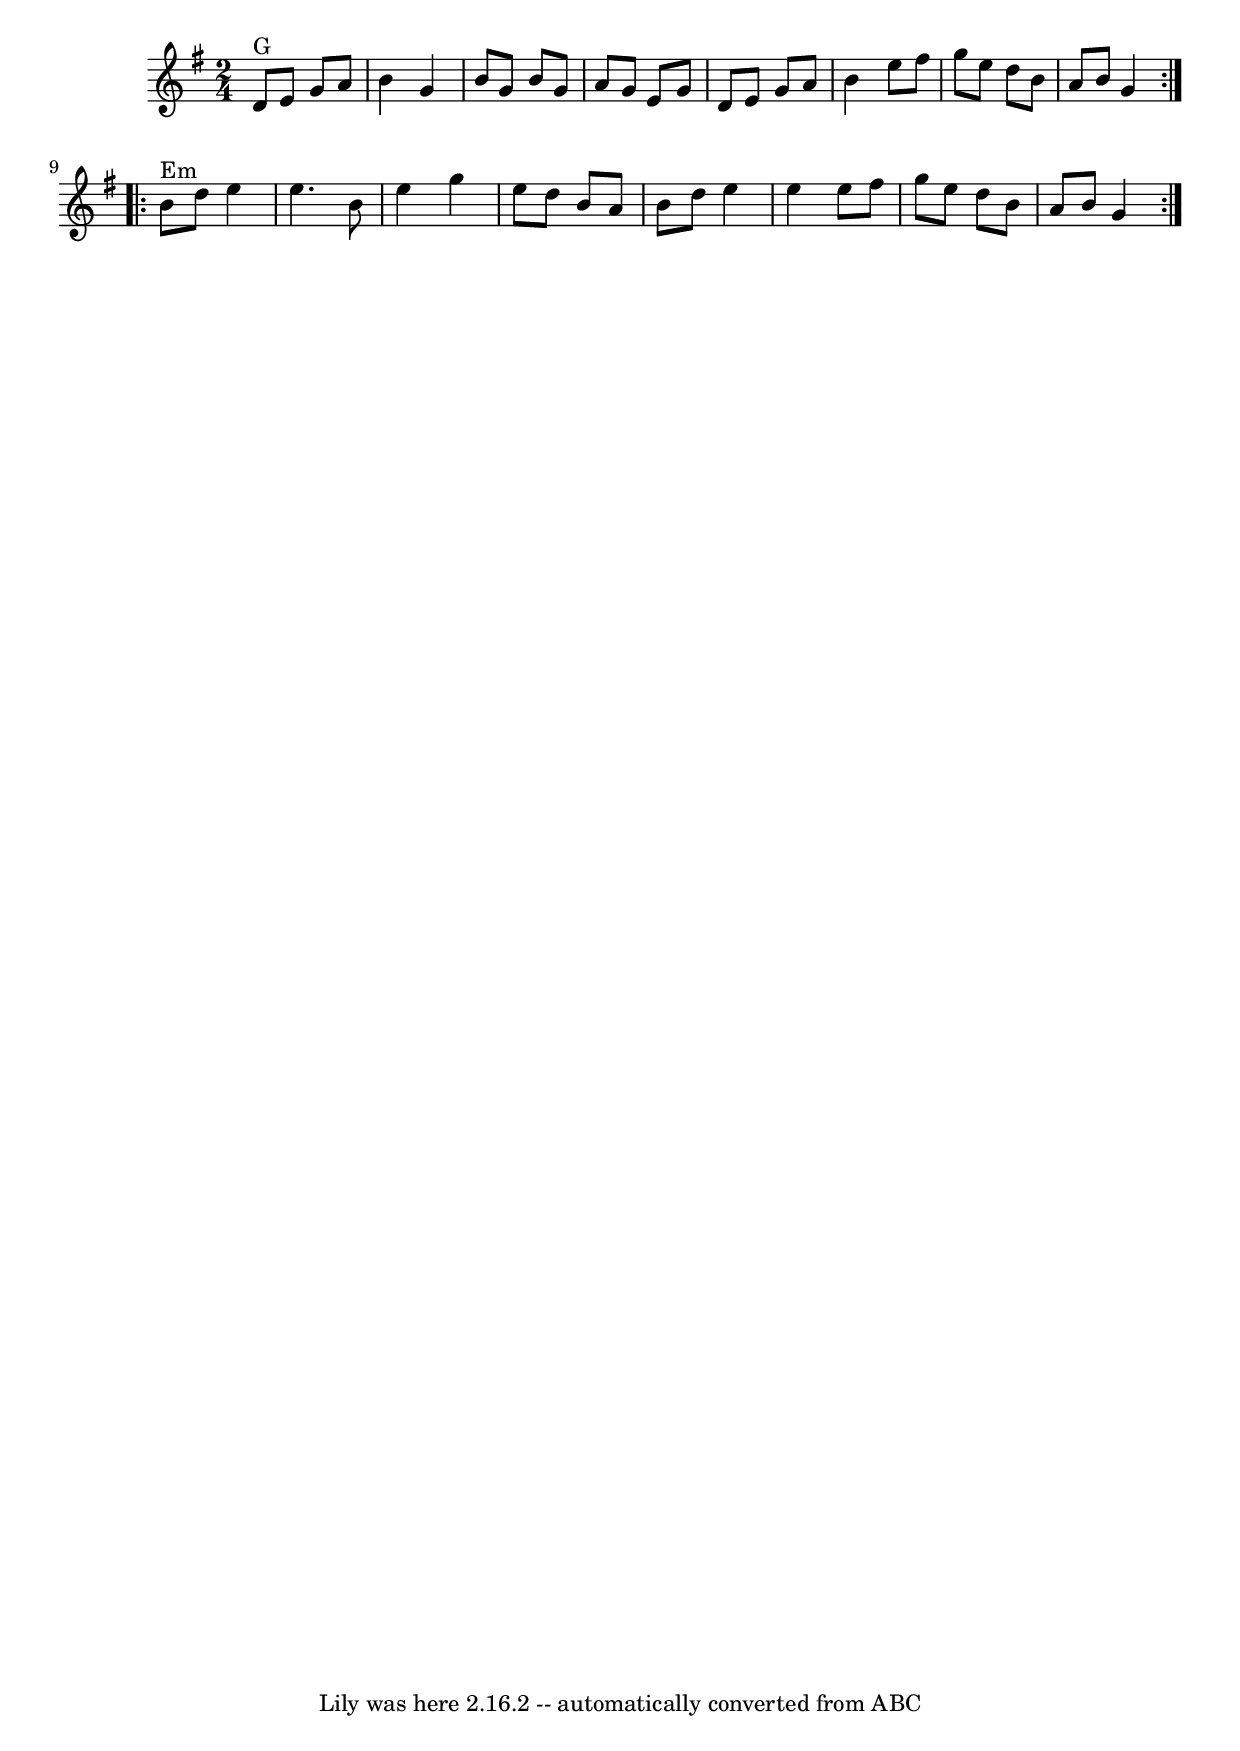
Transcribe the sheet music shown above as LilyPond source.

\version "2.7.40"
\header {
	book = "Appalachian Fiddle, p.30"
	crossRefNumber = "25"
	footnotes = ""
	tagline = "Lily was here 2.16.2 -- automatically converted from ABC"
}
voicedefault =  {
\set Score.defaultBarType = "empty"

\time 2/4 \key g \major   \repeat volta 2 {   d'8 ^"G"   e'8    g'8    a'8    
\bar "|"   b'4    g'4    \bar "|"   b'8    g'8    b'8    g'8    \bar "|"   a'8  
  g'8    e'8    g'8    \bar "|"     d'8    e'8    g'8    a'8    \bar "|"   b'4  
  e''8    fis''8    \bar "|"   g''8    e''8    d''8    b'8    \bar "|"   a'8    
b'8    g'4    }     \repeat volta 2 {   b'8 ^"Em"   d''8    e''4    \bar "|"   
e''4.    b'8    \bar "|"   e''4    g''4    \bar "|"   e''8    d''8    b'8    
a'8    \bar "|"     b'8    d''8    e''4    \bar "|"   e''4    e''8    fis''8    
\bar "|"   g''8    e''8    d''8    b'8    \bar "|"   a'8    b'8    g'4    }   
}

\score{
    <<

	\context Staff="default"
	{
	    \voicedefault 
	}

    >>
	\layout {
	}
	\midi {}
}
